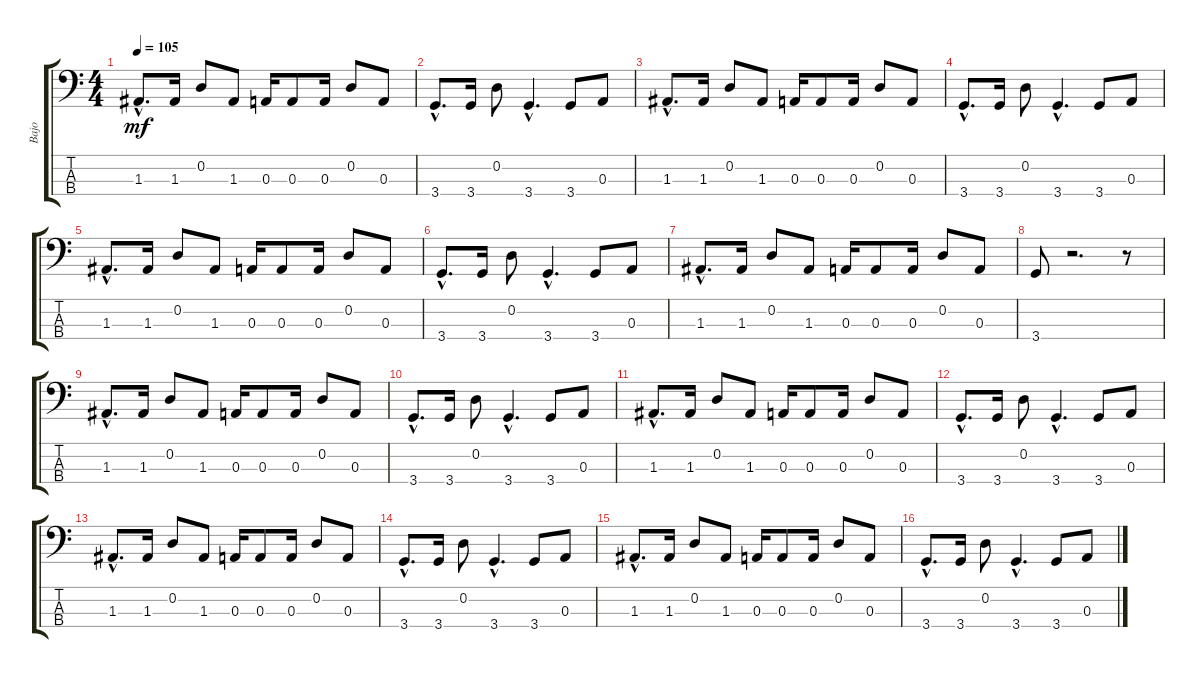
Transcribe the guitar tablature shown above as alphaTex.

\track ("Bajo" "Bajo") {instrument electricbassfinger}
\staff {score tabs}
\tuning (G2 D2 A1 E1) {hide}
\ts (4 4)
\tempo 105
\clef f4
\ks c
1.3{hac}.8{d dy mf instrument electricbassfinger} 1.3.16 0.2.8 1.3.8 0.3.16 0.3.8 0.3.16 0.2.8 0.3.8 |
3.4{hac}.8{d} 3.4.16 0.2.8 3.4{hac}.4{d} 3.4.8 0.3.8 |
1.3{hac}.8{d} 1.3.16 0.2.8 1.3.8 0.3.16 0.3.8 0.3.16 0.2.8 0.3.8 |
3.4{hac}.8{d} 3.4.16 0.2.8 3.4{hac}.4{d} 3.4.8 0.3.8 |
1.3{hac}.8{d} 1.3.16 0.2.8 1.3.8 0.3.16 0.3.8 0.3.16 0.2.8 0.3.8 |
3.4{hac}.8{d} 3.4.16 0.2.8 3.4{hac}.4{d} 3.4.8 0.3.8 |
1.3{hac}.8{d} 1.3.16 0.2.8 1.3.8 0.3.16 0.3.8 0.3.16 0.2.8 0.3.8 |
3.4.8 r.2{d} r.8 |
1.3{hac}.8{d} 1.3.16 0.2.8 1.3.8 0.3.16 0.3.8 0.3.16 0.2.8 0.3.8 |
3.4{hac}.8{d} 3.4.16 0.2.8 3.4{hac}.4{d} 3.4.8 0.3.8 |
1.3{hac}.8{d} 1.3.16 0.2.8 1.3.8 0.3.16 0.3.8 0.3.16 0.2.8 0.3.8 |
3.4{hac}.8{d} 3.4.16 0.2.8 3.4{hac}.4{d} 3.4.8 0.3.8 |
1.3{hac}.8{d} 1.3.16 0.2.8 1.3.8 0.3.16 0.3.8 0.3.16 0.2.8 0.3.8 |
3.4{hac}.8{d} 3.4.16 0.2.8 3.4{hac}.4{d} 3.4.8 0.3.8 |
1.3{hac}.8{d} 1.3.16 0.2.8 1.3.8 0.3.16 0.3.8 0.3.16 0.2.8 0.3.8 |
3.4{hac}.8{d} 3.4.16 0.2.8 3.4{hac}.4{d} 3.4.8 0.3.8
